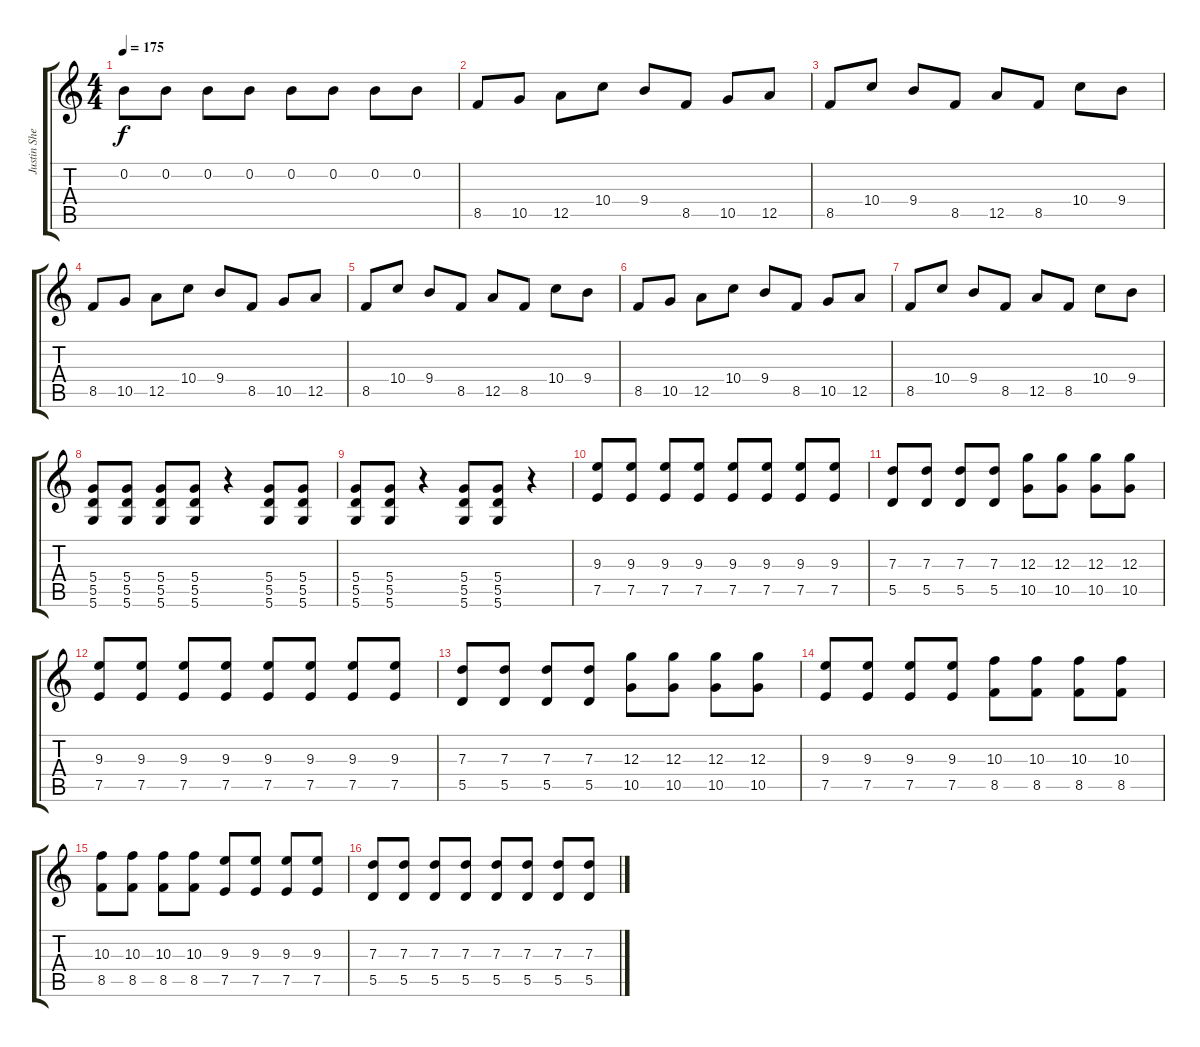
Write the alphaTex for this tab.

\track ("Justin Shekoski" "Justin She") {instrument distortionguitar}
\staff {score tabs}
\tuning (E4 B3 G3 D3 A2 D2) {hide}
\ts (4 4)
\tempo 175
\clef g2
\ks c
0.2.8{dy f} 0.2.8 0.2.8 0.2.8 0.2.8 0.2.8 0.2.8 0.2.8 |
8.5.8 10.5.8 12.5.8 10.4.8 9.4.8 8.5.8 10.5.8 12.5.8 |
8.5.8 10.4.8 9.4.8 8.5.8 12.5.8 8.5.8 10.4.8 9.4.8 |
8.5.8 10.5.8 12.5.8 10.4.8 9.4.8 8.5.8 10.5.8 12.5.8 |
8.5.8 10.4.8 9.4.8 8.5.8 12.5.8 8.5.8 10.4.8 9.4.8 |
8.5.8 10.5.8 12.5.8 10.4.8 9.4.8 8.5.8 10.5.8 12.5.8 |
8.5.8 10.4.8 9.4.8 8.5.8 12.5.8 8.5.8 10.4.8 9.4.8 |
(5.4 5.5 5.6).8 (5.4 5.5 5.6).8 (5.4 5.5 5.6).8 (5.4 5.5 5.6).8 r.4 (5.4 5.5 5.6).8 (5.4 5.5 5.6).8 |
(5.4 5.5 5.6).8 (5.4 5.5 5.6).8 r.4 (5.4 5.5 5.6).8 (5.4 5.5 5.6).8 r.4 |
(9.3 7.5).8 (9.3 7.5).8 (9.3 7.5).8 (9.3 7.5).8 (9.3 7.5).8 (9.3 7.5).8 (9.3 7.5).8 (9.3 7.5).8 |
(7.3 5.5).8 (7.3 5.5).8 (7.3 5.5).8 (7.3 5.5).8 (12.3 10.5).8 (12.3 10.5).8 (12.3 10.5).8 (12.3 10.5).8 |
(9.3 7.5).8 (9.3 7.5).8 (9.3 7.5).8 (9.3 7.5).8 (9.3 7.5).8 (9.3 7.5).8 (9.3 7.5).8 (9.3 7.5).8 |
(7.3 5.5).8 (7.3 5.5).8 (7.3 5.5).8 (7.3 5.5).8 (12.3 10.5).8 (12.3 10.5).8 (12.3 10.5).8 (12.3 10.5).8 |
(9.3 7.5).8 (9.3 7.5).8 (9.3 7.5).8 (9.3 7.5).8 (10.3 8.5).8 (10.3 8.5).8 (10.3 8.5).8 (10.3 8.5).8 |
(10.3 8.5).8 (10.3 8.5).8 (10.3 8.5).8 (10.3 8.5).8 (9.3 7.5).8 (9.3 7.5).8 (9.3 7.5).8 (9.3 7.5).8 |
(7.3 5.5).8 (7.3 5.5).8 (7.3 5.5).8 (7.3 5.5).8 (7.3 5.5).8 (7.3 5.5).8 (7.3 5.5).8 (7.3 5.5).8
